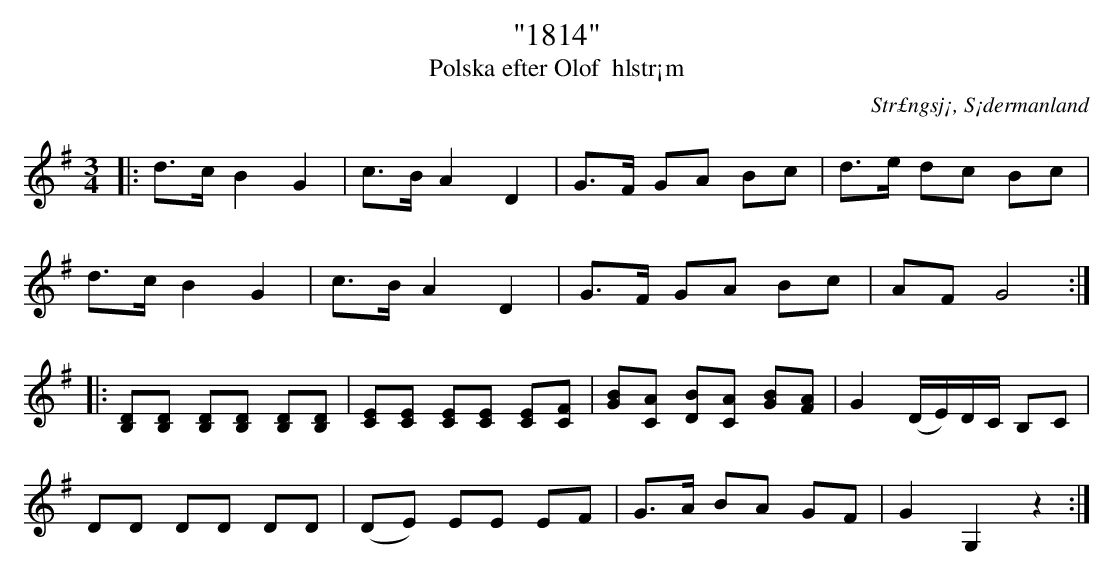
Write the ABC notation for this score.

X:1
T: "1814"
T: Polska efter Olof  hlstr¡m
O: Str£ngsj¡, S¡dermanland
M: 3/4
L: 1/16
K: G
|: d3c B4 G4 | c3B A4 D4 | G3F G2A2 B2c2 | d3e d2c2 B2c2 |
d3c B4 G4 | c3B A4 D4 | G3F G2A2 B2c2 | A2F2 G8 :|
|: [D2B,2][D2B,2] [D2B,2][D2B,2] [D2B,2][D2B,2] | [C2E2][C2E2] [C2E2][C2E2] [C2E2][C2F2] | [B2G2][C2A2] [D2B2][C2A2] [B2G2][A2F2] | G4 (DE)DC B,2C2 |
D2D2 D2D2 D2D2 | (D2E2) E2E2 E2F2 | G2>A2 B2A2 G2F2 | G4 G,4 z4 :|
